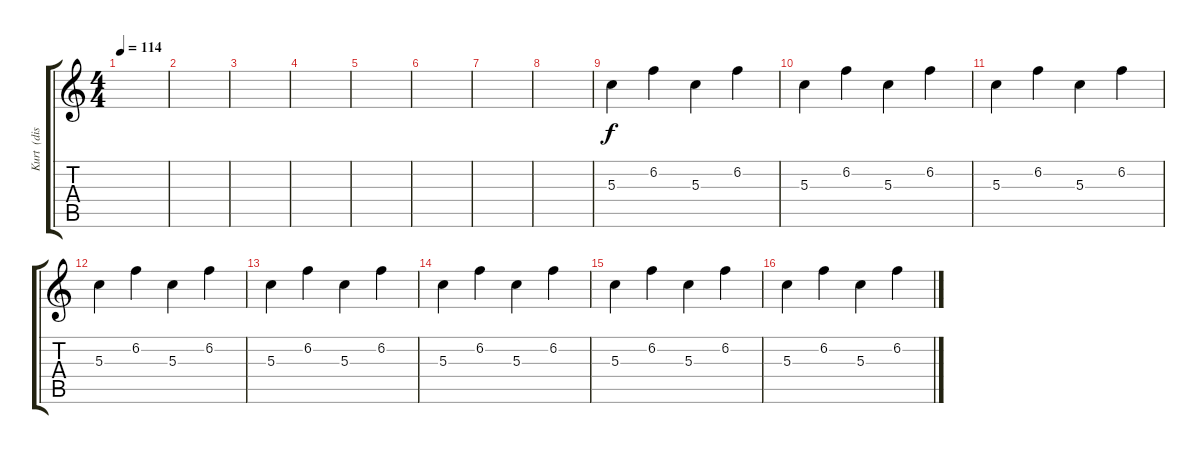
\track ("Kurt  (dist)" "Kurt  (dis") {instrument overdrivenguitar}
\staff {score tabs}
\tuning (E4 B3 G3 D3 A2 E2) {hide}
\ts (4 4)
\tempo 114
\clef g2
\ks c
|
|
|
|
|
|
|
|
5.3.4 6.2.4 5.3.4 6.2.4 |
5.3.4 6.2.4 5.3.4 6.2.4 |
5.3.4 6.2.4 5.3.4 6.2.4 |
5.3.4 6.2.4 5.3.4 6.2.4 |
5.3.4 6.2.4 5.3.4 6.2.4 |
5.3.4 6.2.4 5.3.4 6.2.4 |
5.3.4 6.2.4 5.3.4 6.2.4 |
5.3.4 6.2.4 5.3.4 6.2.4
